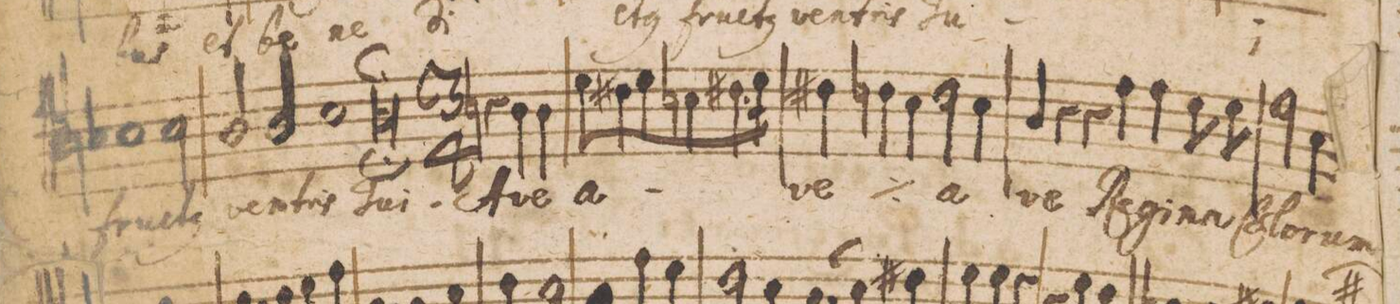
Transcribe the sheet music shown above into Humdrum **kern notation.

**kern	**text	**text
*I"Tenor Primus	*	*
*clefC4	*	*
*k[b-]	*	*
*met(C|)	*	*
*M2/1	*	*
1B-X	fru-	.
2B-\	-ct(us)	.
=24-	=24-	=24-
2A/	ven-	.
2A/	-tris	.
1B-	Tu-	.
=25-	=25-	=25-
0A;;	-i.	.
=26||	=26||	=26||
*k[]	*	*
*M3/4	*	*
4r	.	.
4A\	A-	.
4A\	-ve	.
=27-	=27-	=27-
8d\L	a-	.
8c#X\	.	.
8d\	.	.
8Bn\	.	.
8.c#X\	.	.
16d\Jk	.	.
=28-	=28-	=28-
4c#X\	-ve	.
*	*ij	*
4cn\	a-	.
4B\	-ve	.
*	*Xij	*
=29-	=29-	=29-
2c\	a-	.
4B\	.	.
=30-	=30-	=30-
4A/	-ve	.
4r	.	.
4r	.	.
=31-	=31-	=31-
4e\	Re-	.
4e\	-gi-	.
8d\	-na	.
8d\	Cae-	.
=32-	=32-	=32-
2e\	-lo-	.
4B\	-rum	.
=33-	=33-	=33-
*-	*-	*-
